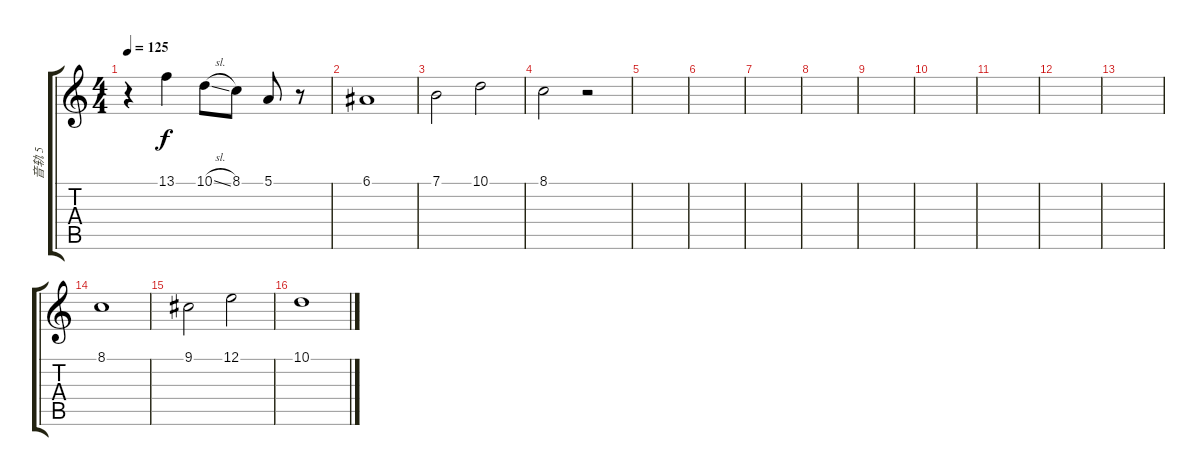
\track ("音轨 5" "音轨 5") {instrument violin}
\staff {score tabs}
\tuning (E4 B3 G3 D3 A2 E2) {hide}
\ts (4 4)
\tempo 125
\clef g2
\ks c
r.4{dy f} 13.1.4 10.1{sl}.8 8.1.8 5.1.8 r.8 |
6.1.1 |
7.1.2 10.1.2 |
8.1.2 r.2 |
|
|
|
|
|
|
|
|
|
8.1.1 |
9.1.2 12.1.2 |
10.1.1
